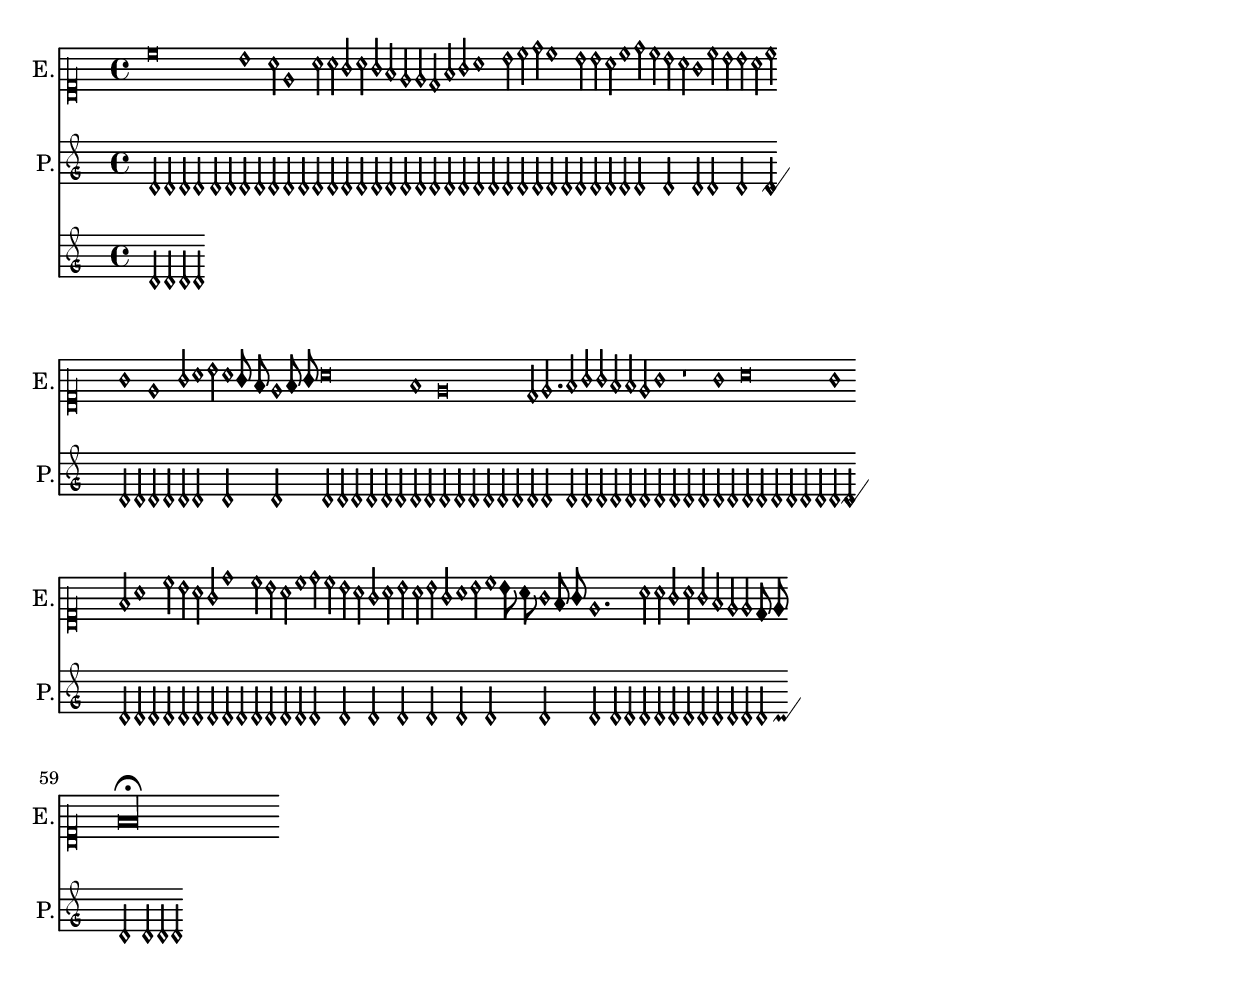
\version "2.24.3"
\version "2.24.3"

\version "2.24.3"

#(ly:add-interface
    'early-interface
    "Properties of the 'early' music grobs"
    '(prop1
      prop2
      prop3))

% start: declare early note-head properties here.

\version "2.24.3"

\include "../early-path-utilities.ly"
\include "../early-styles.ly"

% Function: ly:make-stencil expr xext yext
% expr: e.g. (list 'circle radius thickness fill)
% Stencils are device independent output expressions. They carry two pieces of information:
% A specification of how to print this object. This specification is processed by the output backends, for example ‘scm/output-ps.scm’.
% The vertical and horizontal extents of the object, given as pairs. If an extent is unspecified (or if you use empty-interval as its value), it is taken to be empty.

% ly:make-stencil
% * expr xext yext
% make-path-stencil
% * path thickness x-scale y-scale fill #:line-cap-style line-cap-style #:line-join-style line-join-style
% make-connected-path-stencil
% * pointlist thickness x-scale y-scale connect fill

#(define (early:path-notehead-square-side-simple width)
  (list (list 'l width 0)))

#(define (early:get-notehead-path style type notation properties)
  '())

#(define (early:path-notehead-square-side-complex width)
    (let ((side (list 'c   0 0   0.34 0   width 0))
        (corner (list 'c   0.5 0   0.1 -0.5  0 0)))
    (list side corner)))

#(define (early:path-notehead-square-side complex len corner-offset angle)
  (let ((side (if complex
               (early:path-notehead-square-side-complex len)
               (early:path-notehead-square-side-simple len))))
    (rotate-path side angle)))

#(define (early:notehead-quadrata x-len y-len)
  (let ((side (make-hash-table))
        (random-angle (lambda () (zero? (random 2)))))
   (hashq-set! side 'x-len x-len)
   (hashq-set! side 'y-len y-len)
   (hashq-set! side 'lengths (list x-len y-len x-len y-len))
   (hashq-set! side 'corners (list (random-angle) (random-angle) (random-angle) (random-angle)))
   (hashq-set! side 'corner-offsets (list 0.1 0.1 0.1 0.1))
   (hashq-set! side 'angles (list 0 90 180 270))
   side))

#(define (early:get-notehead-path)
   (let* ((notehead (early:notehead-quadrata 1.5 1))
          (path-notehead (append-map early:path-notehead-square-side ; len corner corner-offset
                          (hashq-ref notehead 'corners)
                          (hashq-ref notehead 'lengths)
                          (hashq-ref notehead 'corner-offsets)
                          (hashq-ref notehead 'angles))))
    path-notehead))

#(define (early:path-notehead-quadrata-random-side width)
  (early:path-notehead-square-side (zero? (random 2)) width) )

#(define (early:get-notehead-stencil grob) ; main function
  "Return early note head stencil."
  (let* ((duration-log (ly:grob-property grob 'duration-log))
          ;(stem (ly:grob-property grob 'stem))
          (style (ly:grob-property grob 'style))
          (staff-position (ly:grob-property grob 'staff-position)))
      (let* ((corner-offset 0.1)
          (side-length (- 1 (* corner-offset 2))) )
      (make-path-stencil
      (flatten-list (early:get-notehead-path))
      0.05 1 1 #f) )))

% #(define (early:get-notehead-quadrata-sides)
%   (let ((side-left (early:path-notehead-quadrata-random-side  1))
%         (side-up (early:path-notehead-quadrata-random-side  2))
%         (side-right (early:path-notehead-quadrata-random-side  1))
%         (side-down (early:path-notehead-quadrata-random-side  2)) )
%    (list '(m 0.1 0)
%          side-down
%          (rotate-path side-right 90)
%          (rotate-path side-up 180)
%          (rotate-path side-left 270))))

% #(define (early:get-notehead-stencil grob) ; main function
%   "Return early note head stencil."
%   (let* ((duration-log (ly:grob-property grob 'duration-log))
%          ;(stem (ly:grob-property grob 'stem))
%          (style (ly:grob-property grob 'style))
%          (staff-position (ly:grob-property grob 'staff-position)))
%    (let* ((corner-offset 0.1)
%           (side-length (- 1 (* corner-offset 2))) )
%     (make-path-stencil
%       (flatten-list (early:get-notehead-quadrata-sides))
%       0.05 1 1 #f) )))

#(define-public (early:note-head::print grob)
  "Create early stencil for a notehead."
  (let ((style (ly:grob-property grob 'style)))
   (if (early:has-style style)
    (early:get-notehead-stencil grob)
    (ly:note-head::print grob))))


% Context properties
#(set-object-property! 'earlyBlackmensural 'translation-type? boolean?)
#(set-object-property! 'earlyColor 'translation-type? symbol?)
#(set-object-property! 'earlyHollow 'translation-type? boolean?)
#(set-object-property! 'earlyProportio 'translation-type? number-or-pair?)
#(set-object-property! 'earlyProlatio 'translation-type? symbol?)
#(set-object-property! 'earlyTempus 'translation-type? symbol?)
#(set-object-property! 'earlyModus 'translation-type? symbol?)
#(set-object-property! 'earlyMaximodus 'translation-type? symbol?)

#(set-object-property! 'earlyPerfection 'translation-type? alist?)
#(set-object-property! 'earlyPerfection 'translation-doc?
  "Alist of all possible durations and their default state if perfection is implied (perfect or imperfect)")

#(set-object-property! 'earlyPerfectAsTriplets 'translation-type? alist?)
#(set-object-property! 'earlyPerfectAsTriplets 'translation-doc?
"If notename is set to true, interpret the perfect division as triple. This is useful to reduce the effect of of duration accumulation from quicker notes (e.g. semifusae).")

#(set-object-property! 'earlyMensuraOff 'translation-type? boolean?)
#(set-object-property! 'earlyMensuraOff 'translation-doc?
"Turn off automatic duration mensural recalculation (make it default LilyPond WYSIWYG againg).")

#(define (string-or-numeric? arg)
  (or (number-or-string? arg)
      (pair? arg)))

#(set-object-property! 'earlyMensurationSign 'translation-type? string-or-numeric?)

% Grob properties
#(set-object-property! 'early:blackmensural 'backend-type? boolean?)
#(set-object-property! 'early:color 'backend-type? symbol?)
#(set-object-property! 'early:hollow 'backend-type? boolean?)
#(set-object-property! 'early:proportio 'backend-type? number-or-pair?)
#(set-object-property! 'early:prolatio 'backend-type? symbol?)
#(set-object-property! 'early:tempus 'backend-type? symbol?)

#(set-object-property! 'early:perfect-flag 'backend-type? boolean?)
#(set-object-property! 'early:altered-flag 'backend-type? boolean?)
#(set-object-property! 'early:punctum-divisionis 'backend-type? boolean?)

#(define (duration->name dur)
  (case (ly:duration-log dur)
   ((-3) 'maxima)
   ((-2) 'longa)
   ((-1) 'brevis)
   ((0) 'semibrevis)
   ((1) 'minima)
   ((2) 'semiminima)
   ((3) 'fusa)
   ((4) 'semifusa)))

% #(define (

testParser = #(define-music-function (m) (ly:music?)
 (music-map (lambda (m) m) m))

% early custom engraver
#(define Early_mensura_engraver
  (make-engraver
   (listeners
    ((rhythmic-event engraver event)
     ;(ly:event-set-property! event 'duration (ly:make-duration 1 0 0))
     ;(ly:event-set-property! event 'length (ly:make-moment 1/2))
     ;(display (ly:context-current-moment (ly:translator-context engraver)))
     (display ""))
   )
))

#(define (early:note-head::print grob)

  (ly:note-head::print grob))


\layout {

    \context { \PetrucciVoice

       	\name EarlyVoice
       	\alias PetrucciVoice

        % \consists #testParser
        \consists #Early_mensura_engraver
        \remove Mensural_ligature_engraver
       	% \consists Ligature_bracket_engraver
        % \override NoteHead.style = #'tournai
        \override NoteHead.stencil = #early:note-head::print

        earlyBlackmensural = ##t
        earlyColor = #'white
        earlyHollow = ##f
        % earlyMaximodus = #'imperfectum
        % earlyModus = #'imperfectum
        % earlyTempus = #'imperfectum
        % earlyProlatio = #'maior
        % earlyProportio = ##f

        % earlyPerfection =
        % #'((maxima . #f)
        %    (longa . #f)
        %    (brevis . #f)
        %    (semibrevis . #f)
        %    (minima . #f)
        %    (semiminima . #f)
        %    (fusa . #f)
        %    (semifusa . #f))

        % earlyPerfectAsTriplets =
        % #'((maxima . #f)
        %     (longa . #f)
        %     (brevis . #f) ; tempus division
        %     (semibrevis . #f) ; prolatio division
        %     (minima . #f) ; below prolatio
        %     (semiminima . #f)
        %     (fusa . #t)
        %     (semifusa . #t))

        % \override NoteHead.stencil = #(lambda (grob) (display "DWA\n") ly:note-head::print)

       	\description "..." % TODO
    }

    \context { \PetrucciStaff

       	\name EarlyStaff
       	\alias PetrucciStaff
       	\denies Voice
       	\defaultchild EarlyVoice
       	\accepts EarlyVoice

        \remove Custos_engraver

        \override Stem.neutral-direction = #UP
        \override LedgerLineSpanner.stencil = ##f

        % early-color-black = color...

       	\description "..." % TODO
    }

    \inherit-acceptability EarlyStaff PetrucciStaff
    \inherit-acceptability EarlyVoice PetrucciVoice

}

\version "2.24.3"

% #(set-object-property! 'early-music-properties 'music-type? alist?)

#(define (define-event! type properties)
   (set-object-property! type
                         'music-description
                         (cdr (assq 'description properties)))
   (set! properties (assoc-set! properties 'name type))
   (set! properties (assq-remove! properties 'description))
   (hashq-set! music-name-to-property-table type properties)
   (set! music-descriptions
         (sort (cons (cons type properties)
                     music-descriptions)
               alist<?)))

#(define-event-class 'early-event 'music-event)
#(define-event-class 'early:mensura-event 'early-event)
#(define-event-class 'early:color-minor-sequence 'early-event)

#(define-event!
  'early:MensuraEvent
  '((description . "Used to modify current early:mensura-properties")
    (types . (early:mensura-event time-signature-event))))

% #(define-event!
%     'early:ColorMinorStart
%     '((description . "Signaling start of color event context")
%     (types . (early:color-minor-start))))

% #(define-event!
%     'early:ColorMinorEnd
%     '((description . "Signaling end of color event context")
%     (types . (early:color-minor-end))))

#(define (early:duration->name dur)
  (case (ly:duration-log dur)
   ((-3) 'maxima)
   ((-2) 'longa)
   ((-1) 'brevis)
   ((0) 'semibrevis)
   ((1) 'minima)
   ((2) 'semiminima)
   ((3) 'fusa)
   ((4) 'semifusa)))

#(define (early:music-property music early-property)
  (let ((props (ly:music-property music 'early:music-properties)))
   (if props
    (assoc-ref props early-property)
    #f)))

#(define (early:music-set-property! music early-property value)
  (let ((props (ly:music-property music 'early:music-properties)))
   (ly:music-set-property! music 'early:music-properties
    (if props
     (assoc-set! props early-property value)
     (list (cons early-property value))))
   music))

#(define (early:mensura-properties)
    ;; default public properties
  '((blackmensural . #f)
    ;(color-minor . #f)
    (color . white)
    (hollow . #f)
    (proportio . #f)
    (perfection . ()) ; e.g. (-2 . (#t . #f)) – maximodus perfectum (interpreted as triplet)
))

% #(alist-deep-copy ;; LIST SHOULD BE COPIED!
#(define-public early:ars-subtilior (early:mensura-properties))

mensuration =
#(define-music-function (alist) (alist?)
  (make-music
   'early:MensuraEvent
   'mensura-properties
   alist))

tempus =
#(define-music-function (perfection) (boolean-or-symbol?)
  (let* ((perf (cond
                ((eq? perfection 'perfectum) #t)
                ((eq? perfection 'perfect) #t)
                ((eq? perfection 'imperfectum) #f)
                ((eq? perfection 'imperfect) #f)
                ((boolean? perfection) perfection)
                (else
                 (ly:error "Incorrect perfection. Can be: perfect, perfectum, imperfect, imperfectum or boolean.")
                ))))
   #{
        \mensuration #(list (cons -1 perf))
   #}))

prolatio =
#(define-music-function (prolation) (boolean-or-symbol?)
  (let* ((symb (symbol? prolation))
         (prol (cond
                ((eq? prolation 'maior) #t)
                ((eq? prolation 'major) #t)
                ((eq? prolation 'minor) #f)
                ((boolean? prolation) prolation)
                (else
                 (ly:error "Incorrect prolation. Can be: maior, major, minor or boolean.")
                ))))
   #{
        \mensuration #(list (cons 0 prol))
   #}))

proportio =
#(define-music-function (proportion) (number-or-pair?) #{
    \mensuration #(list (cons 'proportio proportion))
#})

#(define (string-or-numeric? arg)
  (or (number-or-string? arg)
      (pair? arg)))

mensura =
#(define-music-function (signum) (string-or-numeric?)
  ;; make it better (use regexp)
  (cond
   ((equal? signum "O") #{
    \tempus #'perfectum
    \prolatio #'minor
    \proportio 1
   #})
   ((equal? signum "O.") #{
    \tempus #'perfectum
    \prolatio #'maior
    \proportio 1
   #})
   ((equal? signum "C|") #{
    \tempus #'imperfectum
    \prolatio #'minor
    \proportio 2
   #})
   (else #{
    \proportio #signum
   #})))


#(define (early:handle-color-minor music mensura-properties)
  (let* (;; note moment's main fractions
         (note '())
         (first-note '())
         (remaining (ly:moment-main (ly:music-length music)))
         (total remaining)
         ;; ratio of the first note and the remaining moment duration.
         (first-note-dur-correction '())
         (remaining-dur-correction '())
         (perfection-setting '())
        )
   (music-map
    (lambda (m)
     (cond
      ;; ignore nested color-minor expressions
      ((and (music-is-of-type? m 'sequenctial-event)
            (early:music-property m 'color-minor))
       (early:handle-color-minor music mensura-properties))
      ;; looping only through the notes etc
      ((music-is-of-type? m 'rhythmic-event)
       (set! note (ly:moment-main (ly:music-duration-length m)))
       ;; get first note moment and duration correction
       (if (null? first-note)
        (begin
         (set! remaining (- remaining note))
         (set! first-note note)
         (set! first-note-dur-correction
               (case (/ remaining first-note)
                ((1/2) 3/4) ; eg longa brevis
                ((1/4) 7/8) ; eg longa semibrevis
                (else (ly:error "Unsupported durations of notes"))))
         (set! remaining-dur-correction (- 1 first-note-dur-correction))
         ;; check if we can we do color minor anyway.
         (set! perfection-setting
               (assoc-ref (assoc-ref mensura-properties 'perfection)
                          (ly:duration-log (ly:music-property m 'duration))))
         (when (and perfection-setting (car perfection-setting))
          (ly:error "Cannot do color minor when division is perfect"))
         (early:music-set-property! m 'color-minor
          first-note-dur-correction)
        )
        (begin
         (early:music-set-property! m 'color-minor
          (* remaining-dur-correction
             (/ note remaining)
             (/ first-note note)))
        )
       )
       ;; for all the notes in color minor:
       (ly:music-set-property! m 'duration
        (ly:duration-compress (ly:music-property m 'duration)
                              (early:music-property m 'color-minor)))
     ))
     m)
    music)))


#(define (early:duration-mensurate dur mensura-properties)
  (let* ((props mensura-properties)
         (props:get (lambda (key) (assoc-ref props key)))
         (props:is  (lambda (k v) (eq? (props:get k) v)))

         (dur-log (ly:duration-log dur))
         (dur-name (early:duration->name dur))
         (perfection (props:get 'perfection))
         (proportion (props:get 'proportio))

         (compress-factor (if (fraction? proportion)
                           proportion
                           (/ 1 proportion)))

         ;(color-allows-perfection ; for checking
         ; (props:is 'color
         ;           (if (props:get 'blackmensural) 'black 'white)))

        )

    (for-each
     (lambda (setting)
      (let* ((dlog (car setting))
             (ternary (cadr setting))
             (triplet (cddr setting))
             (mod (cond
                   ((< dlog dur-log) 1)
                   ((and ternary (not triplet)) 3/2)
                   ((and (not ternary) triplet) 2/3)
                   (else 1))))
       (set! compress-factor (* compress-factor mod))))
      perfection)

    (ly:duration-compress dur compress-factor)

  ))

mensural =
#(define-music-function (mensura-properties music) (alist? ly:music?)
  (let* ((props:get (lambda (key) (assoc-ref mensura-properties key)))
         (props:set! (lambda (k v)
                      (set! mensura-properties
                            (assoc-set! mensura-properties k v))))
         (debug #f))

   (music-map
    (lambda (m)
     (cond
      ;; handle all mensuration changes
      ((music-is-of-type? m 'early:mensura-event)
       (let* ((props-new (ly:music-property m 'mensura-properties)))
        (for-each (lambda (prop)
                   (let ((key (car prop))
                         (val (cdr prop)))
                    ;; TO DO: add
                    (if (number? key)
                     (let* ((perfection (props:get 'perfection))
                            (settings (assoc-ref perfection key))
                            (triplet (and (null? settings) (cdr settings))))
                      (props:set! 'perfection
                       (assoc-set! (props:get 'perfection) key
                        (cons val triplet))))
                     (props:set! key val))))
         props-new)
        m))
      ;; handle color minor apart
      ((and (music-is-of-type? m 'sequential-music)
            (early:music-property m 'color-minor))
       (early:handle-color-minor m mensura-properties))
      ;; adjust duration
      ((music-is-of-type? m 'rhythmic-event)
       (ly:music-set-property! m 'early:mensura-properties (alist-copy mensura-properties))
       (ly:music-set-property! m 'duration
       (early:duration-mensurate (ly:music-property m 'duration) mensura-properties))
       m)

     (else m)))
    music)))

% relative-mensural =
% #(define-music-function
% \relative \mensural

#(define (early:make-duration len dots den num)
  (ly:make-duration len dots num den))

flexa = \once \override NoteHead.ligature-flexa = ##t

colorMinor =
#(define-music-function (n1 n2) (ly:music? ly:music?)
  ;; THIS IS OVERRIDEN BELOW
  ;; flags: – long-note-encountered
  ;; - short-note-encountered
  (let* ((dur1 (ly:music-property n1 'duration))
         (dur2 (ly:music-property n2 'duration))
         (log1 (ly:duration-log dur1))
         (log2 (ly:duration-log dur2))
         (len1 (duration-length dur1))
         (len2 (duration-length dur2))
         (dot1 (ly:duration-dot-count dur1))
         (dot2 (ly:duration-dot-count dur2))
         (com1 (ly:duration-scale dur1))
         (com2 (ly:duration-scale dur2)))
   (unless (= (/ len1 len2) 2)
    (error "Wrong durations of notes interpreted as color minor (must be 1/2 ratio).\n"))
   (ly:music-set-property! n1 'duration
    (ly:make-duration log1 dot1 (* 3/4 com1)))
   (ly:music-set-property! n2 'duration
    (ly:make-duration log2 dot2 (* 1/2 com2)))
   ;; return
   #{
        \once \set earlyColor = #'black
        #n1
        \once \set earlyColor = #'black
        #n2
   #}))


colorMinor =
#(define-music-function (music) (ly:music?)
  ;; setting color-minor to true already on sequence level
  ;; because the 'mensural' function will take care of it separately.
  (early:music-set-property! music 'color-minor #t)
  #{
    \set EarlyVoice.earlyColor = #'black % TO DO: use the default color used for imperfectum.
    #music
  #})

  % (ly:music-set-property! music 'elements
  %  (append
  %   (list (make-music 'early:ColorMinorStart))
  %   (ly:music-property music 'elements)
  %   (list (make-music 'early:ColorMinorEnd))))
  % music)


% event functions?
div = {}
space = {}

#(define (string-or-numeric? arg)
  (or (number-or-string? arg)
      (pair? arg)))

triplum = \mensural #early:ars-subtilior \relative {

    \clef "petrucci-c1"
    \mensura "O"

    % Line 1

    c''\breve b1 % backward punctum divisionis
    a2 e1 a2 a g2
    a2 g f e e d
    f2 g a1 b2 c
    d2 c1 b2 b a

    \proportio 2
    c1 d2 c b a
    g1 c2 b b a

    \mensura "O"
    c2 \[ g1 \flexa e \] g2

    \proportio 3
    a1 b2
    a1 g8*2 f
    e1 f8*2 g

    \mensura "O"
    a\breve f1
    e\breve d2 e2.*2/3
    f2 g g f f e
    g1 r g
    a\breve g1
    f2 a1 c2 b a
    g2 d'1 c2 b a

    \proportio 2
    c1 d2 c b a
    % line 2
    g2 a b a b g

    \proportio 3
    a1 b2
    c1 b8*2 a
    g1 f8*2 g

    \mensura "O"
    e1. a2 a g
    a2 g f e e d8*2 e
    f\maxima\fermata

}

\layout {

    indent = 0
    ragged-right = ##t

    \context { \Score

        \override SpacingSpanner.packed-spacing = ##t

    }

    \context { \EarlyVoice

        #(display "Raz!")

    }

}

\score {<<

    \new EarlyStaff \with {
        instrumentName = "E."
        shortInstrumentName = "E."
    } {
        \new EarlyVoice \triplum
    }

    \new PetrucciStaff \with {
        instrumentName = "P."
        shortInstrumentName = "P."
    } {
        \new PetrucciVoice \repeat unfold 120 { d'2 }
    }

    \new PetrucciStaff {
        \new PetrucciVoice \relative {
            d' d d d
        }
    }

>>}
